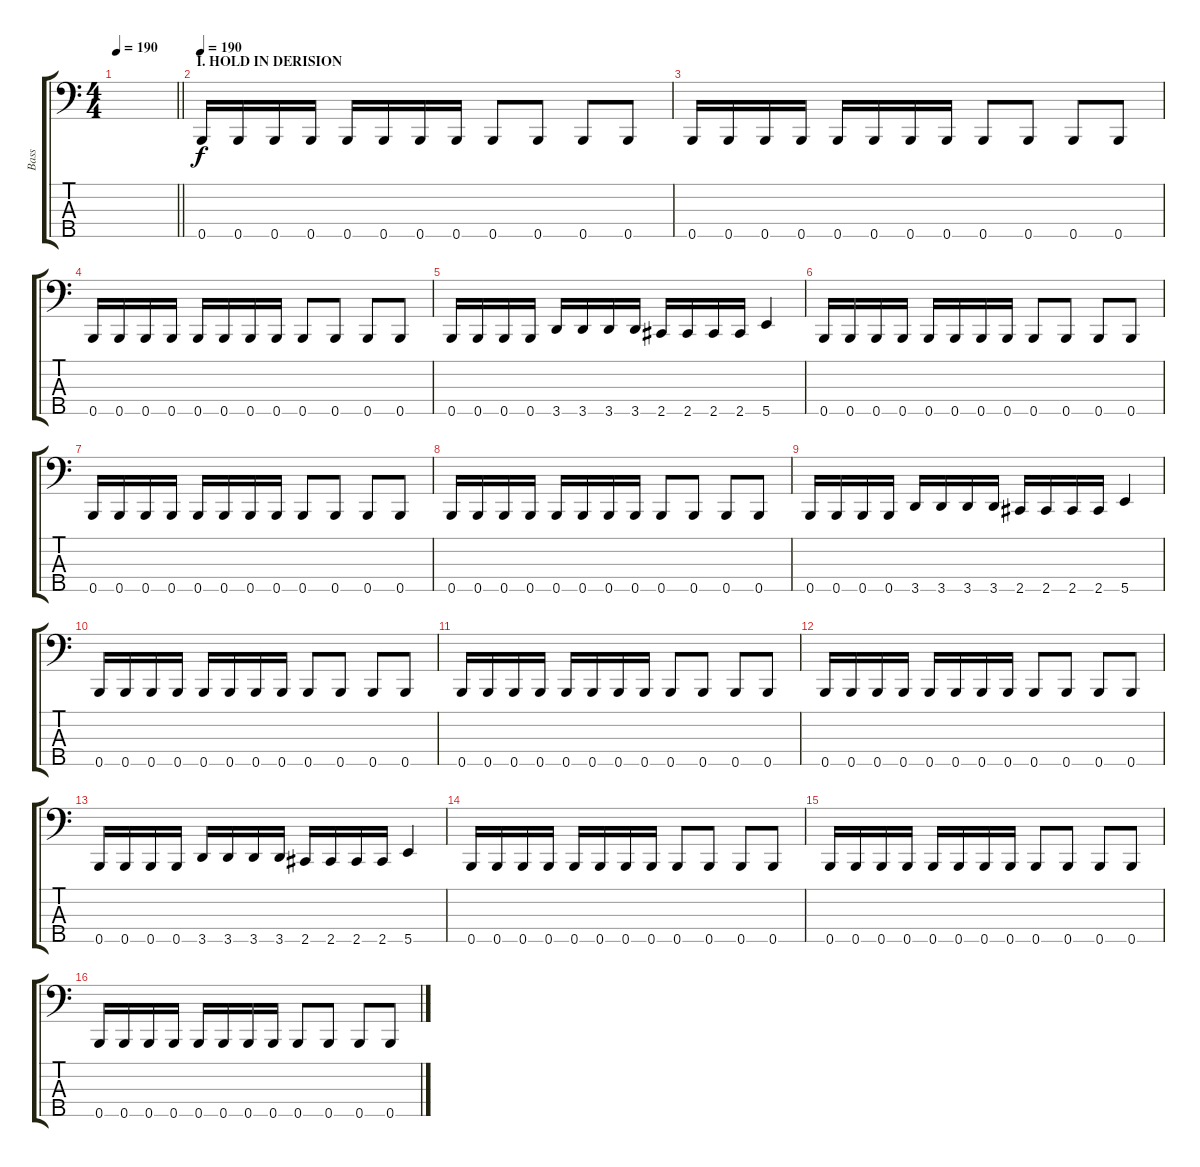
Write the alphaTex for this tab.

\track ("Bass" "Bass") {instrument electricbassfinger}
\staff {score tabs}
\tuning (G2 D2 A1 E1 B0) {hide}
\ts (4 4)
\tempo 190
\clef f4
\barLineRight lightlight
\ks c
|
\section ("" "I. HOLD IN DERISION")
\tempo 190
0.5.16 0.5.16 0.5.16 0.5.16 0.5.16 0.5.16 0.5.16 0.5.16 0.5.8 0.5.8 0.5.8 0.5.8 |
0.5.16 0.5.16 0.5.16 0.5.16 0.5.16 0.5.16 0.5.16 0.5.16 0.5.8 0.5.8 0.5.8 0.5.8 |
0.5.16 0.5.16 0.5.16 0.5.16 0.5.16 0.5.16 0.5.16 0.5.16 0.5.8 0.5.8 0.5.8 0.5.8 |
0.5.16 0.5.16 0.5.16 0.5.16 3.5.16 3.5.16 3.5.16 3.5.16 2.5.16 2.5.16 2.5.16 2.5.16 5.5.4 |
0.5.16 0.5.16 0.5.16 0.5.16 0.5.16 0.5.16 0.5.16 0.5.16 0.5.8 0.5.8 0.5.8 0.5.8 |
0.5.16 0.5.16 0.5.16 0.5.16 0.5.16 0.5.16 0.5.16 0.5.16 0.5.8 0.5.8 0.5.8 0.5.8 |
0.5.16 0.5.16 0.5.16 0.5.16 0.5.16 0.5.16 0.5.16 0.5.16 0.5.8 0.5.8 0.5.8 0.5.8 |
0.5.16 0.5.16 0.5.16 0.5.16 3.5.16 3.5.16 3.5.16 3.5.16 2.5.16 2.5.16 2.5.16 2.5.16 5.5.4 |
0.5.16 0.5.16 0.5.16 0.5.16 0.5.16 0.5.16 0.5.16 0.5.16 0.5.8 0.5.8 0.5.8 0.5.8 |
0.5.16 0.5.16 0.5.16 0.5.16 0.5.16 0.5.16 0.5.16 0.5.16 0.5.8 0.5.8 0.5.8 0.5.8 |
0.5.16 0.5.16 0.5.16 0.5.16 0.5.16 0.5.16 0.5.16 0.5.16 0.5.8 0.5.8 0.5.8 0.5.8 |
0.5.16 0.5.16 0.5.16 0.5.16 3.5.16 3.5.16 3.5.16 3.5.16 2.5.16 2.5.16 2.5.16 2.5.16 5.5.4 |
0.5.16 0.5.16 0.5.16 0.5.16 0.5.16 0.5.16 0.5.16 0.5.16 0.5.8 0.5.8 0.5.8 0.5.8 |
0.5.16 0.5.16 0.5.16 0.5.16 0.5.16 0.5.16 0.5.16 0.5.16 0.5.8 0.5.8 0.5.8 0.5.8 |
0.5.16 0.5.16 0.5.16 0.5.16 0.5.16 0.5.16 0.5.16 0.5.16 0.5.8 0.5.8 0.5.8 0.5.8
